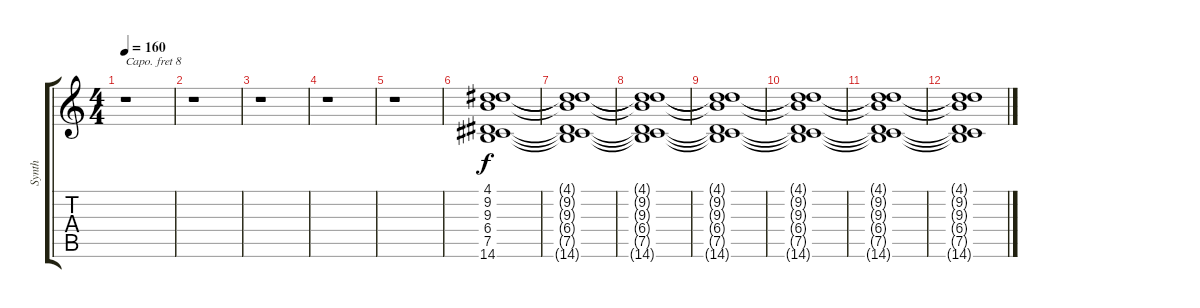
\track ("Synth" "Synth") {instrument choiraahs}
\staff {score tabs}
\capo 8
\tuning (Eb4 Bb3 Gb3 Db3 Ab2 Eb2) {hide}
\ts (4 4)
\tempo 160
\clef g2
\ks c
r.1{dy f} |
r.1 |
r.1 |
r.1 |
r.1{volume 0} |
(4.1 9.2 9.3 6.4 7.5 14.6).1{volume 7} |
(4.1{t} 9.2{t} 9.3{t} 6.4{t} 7.5{t} 14.6{t}).1 |
(4.1{t} 9.2{t} 9.3{t} 6.4{t} 7.5{t} 14.6{t}).1 |
(4.1{t} 9.2{t} 9.3{t} 6.4{t} 7.5{t} 14.6{t}).1{volume 0} |
(4.1{t} 9.2{t} 9.3{t} 6.4{t} 7.5{t} 14.6{t}).1 |
(4.1{t} 9.2{t} 9.3{t} 6.4{t} 7.5{t} 14.6{t}).1 |
(4.1{t} 9.2{t} 9.3{t} 6.4{t} 7.5{t} 14.6{t}).1
